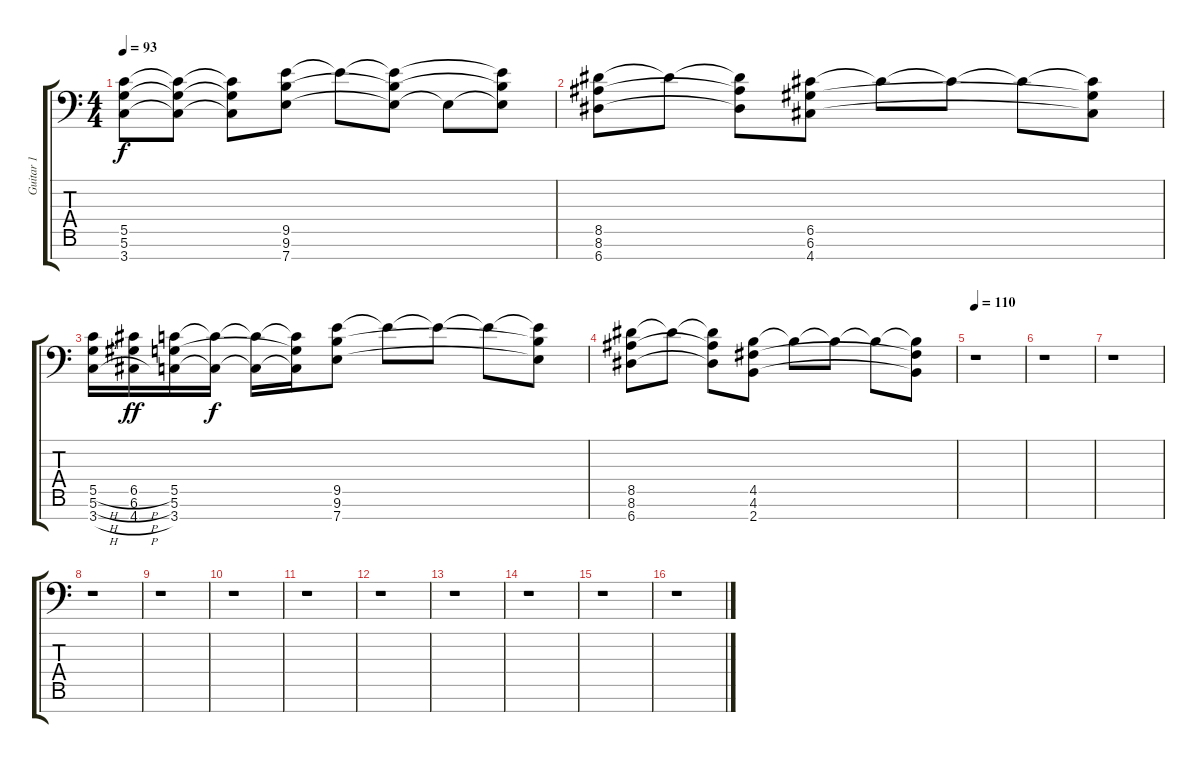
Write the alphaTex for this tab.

\track ("Guitar 1" "Guitar 1") {instrument distortionguitar}
\staff {score tabs}
\tuning (D4 A3 F3 C3 G2 D2 A1) {hide}
\ts (4 4)
\tempo 93
\clef f4
\ks c
(5.5 5.6 3.7).8{dy f} (5.5{t} 5.6{t} 3.7{t}).8 (5.5{t} 5.6{t} 3.7{t}).8 (9.5 9.6 7.7).8 9.5{t}.8 (9.5{t} 9.6{t} 7.7{t}).8 7.7{t}.8 (9.5{t} 9.6{t} 7.7{t}).8 |
(8.5 8.6 6.7).8 8.5{t}.8 (8.5{t} 8.6{t} 6.7{t}).8 (6.5 6.6 4.7).8 6.5{t}.8 6.5{t}.8 6.5{t}.8 (6.5{t} 6.6{t} 4.7{t}).8 |
(5.5{h} 5.6{h} 3.7{h}).16 (6.5{h} 6.6{h} 4.7{h}).16{dy ff} (5.5 5.6 3.7).16 (5.5{t} 3.7{t}).16{dy f} (5.5{t} 3.7{t}).16 (5.5{t} 5.6{t} 3.7{t}).16 (9.5 9.6 7.7).8 9.5{t}.8 9.5{t}.8 9.5{t}.8 (9.5{t} 9.6{t} 7.7{t}).8 |
(8.5 8.6 6.7).8 8.5{t}.8 (8.5{t} 8.6{t} 6.7{t}).8 (4.5 4.6 2.7).8 4.5{t}.8 4.5{t}.8 4.5{t}.8 (4.5{t} 4.6{t} 2.7{t}).8 |
\tempo 110
r.1 |
r.1 |
r.1 |
r.1 |
r.1 |
r.1 |
r.1 |
r.1 |
r.1 |
r.1 |
r.1 |
r.1
